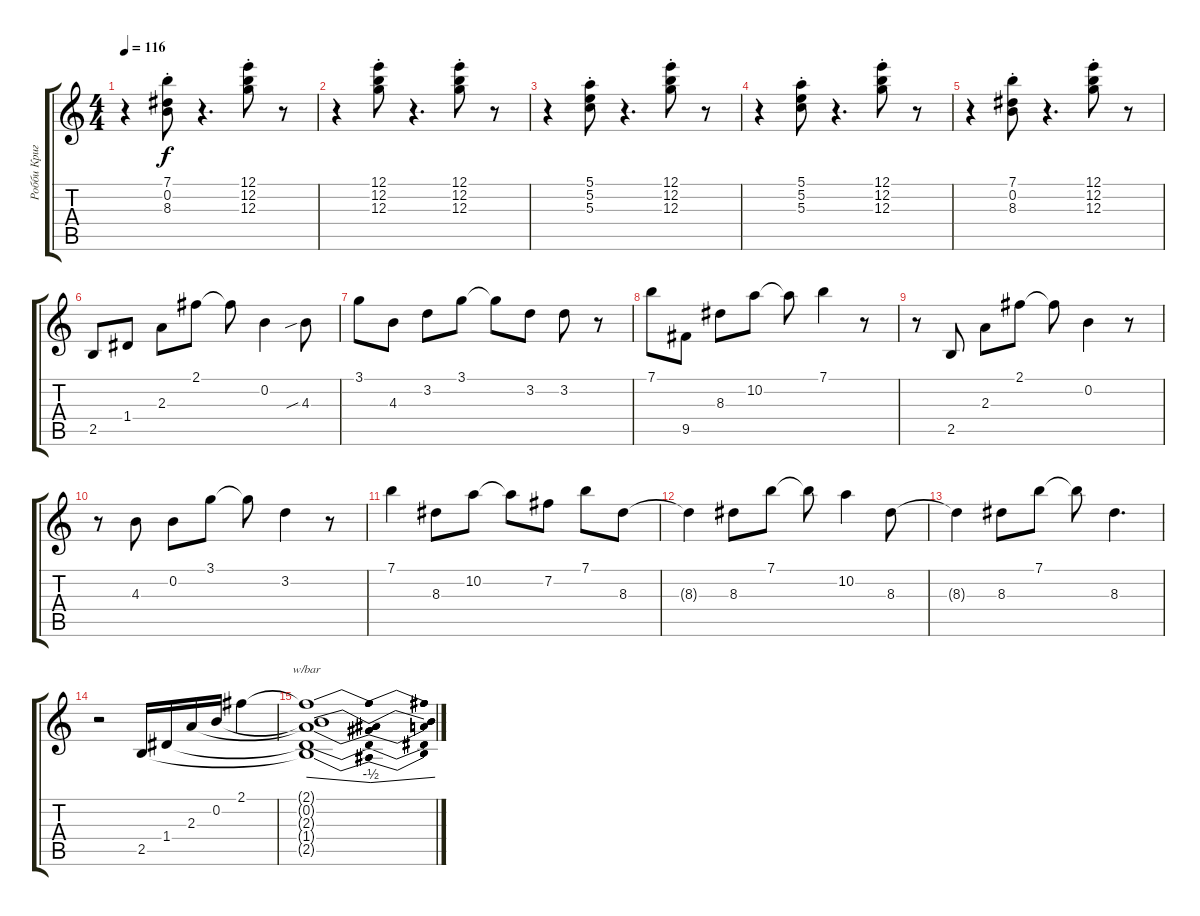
\track ("Робби Кригер" "Робби Криг") {instrument acousticguitarsteel}
\staff {score tabs}
\tuning (E4 B3 G3 D3 A2 E2) {hide}
\ts (4 4)
\tempo 116
\clef g2
\ks c
r.4{dy f} (7.1{st} 0.2{st} 8.3{st}).8 r.4{d} (12.1{st} 12.2{st} 12.3{st}).8 r.8 |
r.4 (12.1{st} 12.2{st} 12.3{st}).8 r.4{d} (12.1{st} 12.2{st} 12.3{st}).8 r.8 |
r.4 (5.1{st} 5.2{st} 5.3{st}).8 r.4{d} (12.1{st} 12.2{st} 12.3{st}).8 r.8 |
r.4 (5.1{st} 5.2{st} 5.3{st}).8 r.4{d} (12.1{st} 12.2{st} 12.3{st}).8 r.8 |
r.4 (7.1{st} 0.2{st} 8.3{st}).8 r.4{d} (12.1{st} 12.2{st} 12.3{st}).8 r.8 |
2.5.8 1.4.8 2.3.8 2.1.8 2.1{t}.8 0.2.4 4.3{sib}.8 |
3.1.8 4.3.8 3.2.8 3.1.8 3.1{t}.8 3.2.8 3.2.8 r.8 |
7.1.8 9.5.8 8.3.8 10.2.8 10.2{t}.8 7.1.4 r.8 |
r.8 2.5.8 2.3.8 2.1.8 2.1{t}.8 0.2.4 r.8 |
r.8 4.3.8 0.2.8 3.1.8 3.1{t}.8 3.2.4 r.8 |
7.1.4 8.3.8 10.2.8 10.2{t}.8 7.2.8 7.1.8 8.3.8 |
8.3{t}.4 8.3.8 7.1.8 7.1{t}.8 10.2.4 8.3.8 |
8.3{t}.4 8.3.8 7.1.8 7.1{t}.8 8.3.4{d} |
r.2 2.5.16 1.4.16 2.3.16 0.2.16 2.1.4 |
(2.1{t} 0.2{t} 2.3{t} 1.4{t} 2.5{t}).1{tbe (dip default 0 0 30 -2 60 0)}
